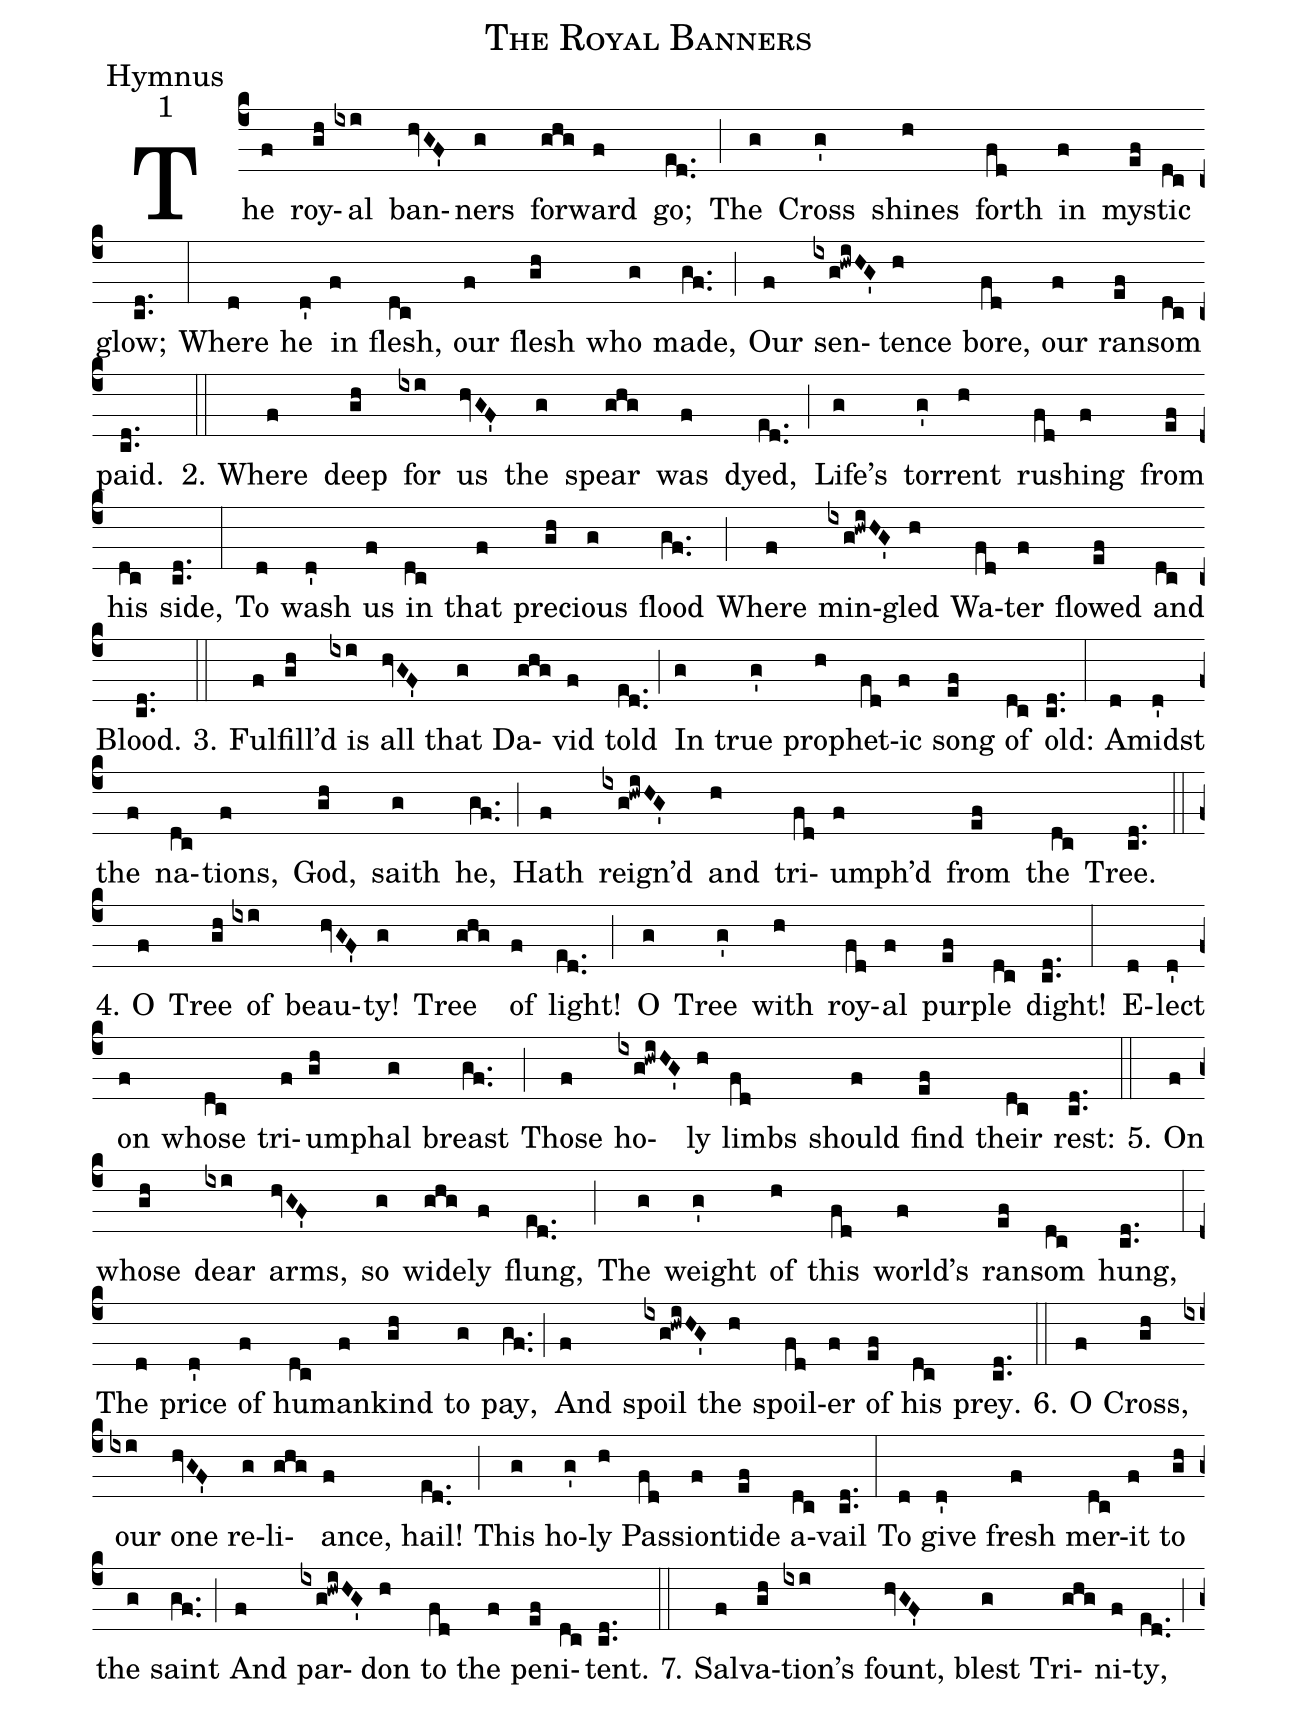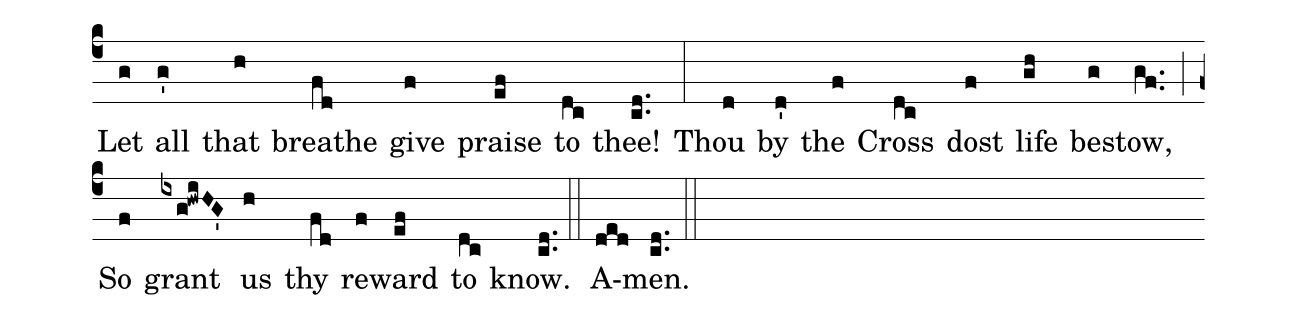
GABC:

name: The Royal Banners;
office-part: Hymnus;
mode: 1;
%%
(c4)The(f) roy(gh)al(ixi) ban(hvGF')ners(g) for(ghg)ward(f) go;(ed..) (;)

The(g) Cross(g') shines(h) forth(fd) in(f) mys(ef)tic(dc) glow;(cd..) (:)

Where(d) he(d') in(f) flesh,(dc) our(f) flesh(gh) who(g) made,(gf..) (;)

Our(f) sen(ixg!hwiHG')tence(h) bore,(fd) our(f) ran(ef)som(dc) paid.(cd..) (::)

2. Where(f) deep(gh) for(ixi) us(hvGF') the(g) spear(ghg) was(f) dyed,(ed..) (;)

Life's(g) tor(g')rent(h) rush(fd)ing(f) from(ef) his(dc) side,(cd..) (:)

To(d) wash(d') us(f) in(dc) that(f) pre(gh)cious(g) flood(gf..) (;)

Where(f) min(ixg!hwiHG')gled(h) Wa(fd)ter(f) flowed(ef) and(dc) Blood.(cd..) (::)

3. Ful(f)fill'd(gh) is(ixi) all(hvGF') that(g) Da(ghg)vid(f) told(ed..) (;)

In(g) true(g') pro(h)phet(fd)ic(f) song(ef) of(dc) old:(cd..) (:)

A(d)midst(d') the(f) na(dc)tions,(f) God,(gh) saith(g) he,(gf..) (;)

Hath(f) reign'd(ixg!hwiHG') and(h) tri(fd)umph'd(f) from(ef) the(dc) Tree.(cd..) (::)

4. O(f) Tree(gh) of(ixi) beau(hvGF')ty!(g) Tree(ghg) of(f) light!(ed..) (;)

O(g) Tree(g') with(h) roy(fd)al(f) pur(ef)ple(dc) dight!(cd..) (:)

E(d)lect(d') on(f) whose(dc) tri(f)um(gh)phal(g) breast(gf..) (;)

Those(f) ho(ixg!hwiHG')ly(h) limbs(fd) should(f) find(ef) their(dc) rest:(cd..) (::)

5. On(f) whose(gh) dear(ixi) arms,(hvGF') so(g) wide(ghg)ly(f) flung,(ed..) (;)

The(g) weight(g') of(h) this(fd) world's(f) ran(ef)som(dc) hung,(cd..) (:)

The(d) price(d') of(f) hu(dc)man(f)kind(gh) to(g) pay,(gf..) (;)

And(f) spoil(ixg!hwiHG') the(h) spoil(fd)er(f) of(ef) his(dc) prey.(cd..) (::)

6. O(f) Cross,(gh) our(ixi) one(hvGF') re(g)li(ghg)ance,(f) hail!(ed..) (;)

This(g) ho(g')ly(h) Pas(fd)sion(f)tide(ef) a(dc)vail(cd..) (:)

To(d) give(d') fresh(f) mer(dc)it(f) to(gh) the(g) saint(gf..) (;)

And(f) par(ixg!hwiHG')don(h) to(fd) the(f) pen(ef)i(dc)tent.(cd..) (::)

7. Sal(f)va(gh)tion's(ixi) fount,(hvGF') blest(g) Tri(ghg)ni(f)ty,(ed..) (;)

Let(g) all(g') that(h) breathe(fd) give(f) praise(ef) to(dc) thee!(cd..) (:)

Thou(d) by(d') the(f) Cross(dc) dost(f) life(gh) be(g)stow,(gf..) (;)

So(f) grant(ixg!hwiHG') us(h) thy(fd) re(f)ward(ef) to(dc) know.(cd..) (::)

A(ded)men.(cd..) (::)
